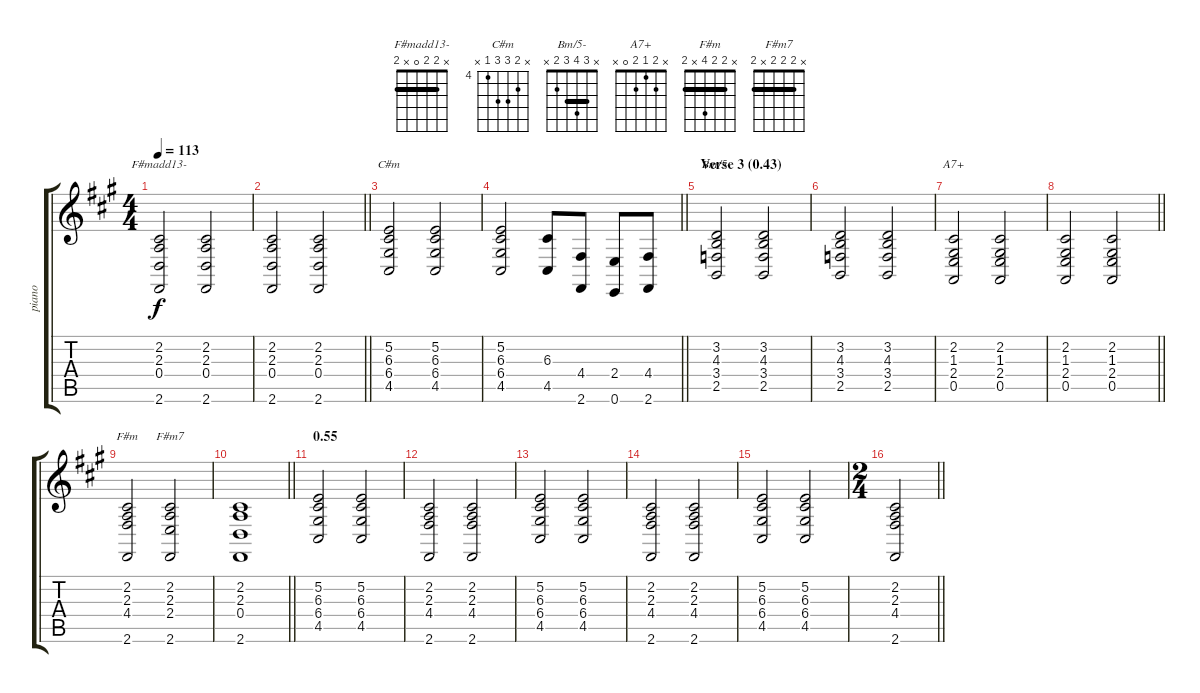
\track ("piano" "piano") {instrument acousticgrandpiano}
\staff {score tabs}
\tuning (E4 B3 G3 D3 A2 E2) {hide}
\chord ("F#madd13-" x 2 2 0 x 2) {barre 2}
\chord ("C#m" x 5 6 6 4 x) {firstfret 4}
\chord ("Bm/5-" x 3 4 3 2 x) {barre 3}
\chord ("A7+" x 2 1 2 0 x)
\chord ("F#m" x 2 2 4 x 2) {barre 2}
\chord ("F#m7" x 2 2 2 x 2) {barre 2}
\ts (4 4)
\tempo 113
\clef g2
\ks a
(2.2 2.3 0.4 2.6).2{ch "F#madd13-" dy f} (2.2 2.3 0.4 2.6).2 |
\barLineRight lightlight
(2.2 2.3 0.4 2.6).2 (2.2 2.3 0.4 2.6).2 |
(5.2 6.3 6.4 4.5).2{ch "C#m"} (5.2 6.3 6.4 4.5).2 |
\barLineRight lightlight
(5.2 6.3 6.4 4.5).2 (6.3 4.5).8 (4.4 2.6).8 (2.4 0.6).8 (4.4 2.6).8 |
\section ("" "Verse 3 (0.43)")
(3.2 4.3 3.4 2.5).2{ch "Bm/5-"} (3.2 4.3 3.4 2.5).2 |
(3.2 4.3 3.4 2.5).2 (3.2 4.3 3.4 2.5).2 |
(2.2 1.3 2.4 0.5).2{ch "A7+"} (2.2 1.3 2.4 0.5).2 |
\barLineRight lightlight
(2.2 1.3 2.4 0.5).2 (2.2 1.3 2.4 0.5).2 |
(2.2 2.3 4.4 2.6).2{ch "F#m"} (2.2 2.3 2.4 2.6).2{ch "F#m7"} |
\barLineRight lightlight
(2.2 2.3 0.4 2.6).1 |
\section ("" "0.55")
(5.2 6.3 6.4 4.5).2 (5.2 6.3 6.4 4.5).2 |
(2.2 2.3 4.4 2.6).2 (2.2 2.3 4.4 2.6).2 |
(5.2 6.3 6.4 4.5).2 (5.2 6.3 6.4 4.5).2 |
(2.2 2.3 4.4 2.6).2 (2.2 2.3 4.4 2.6).2 |
(5.2 6.3 6.4 4.5).2 (5.2 6.3 6.4 4.5).2 |
\ts (2 4)
\barLineRight lightlight
(2.2 2.3 4.4 2.6).2
